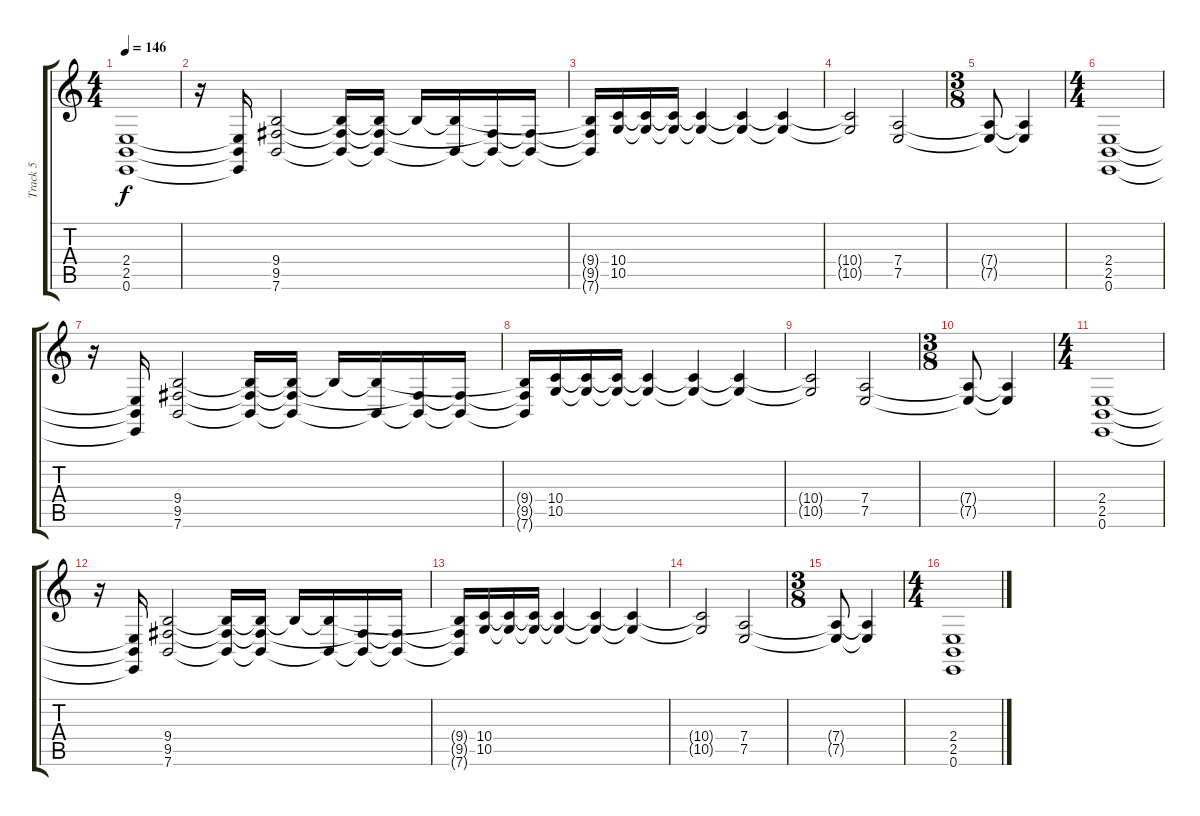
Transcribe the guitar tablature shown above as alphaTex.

\track ("Track 5" "Track 5") {instrument choiraahs}
\staff {score tabs}
\tuning (E4 B3 G3 D3 A2 E2) {hide}
\ts (4 4)
\tempo 146
\clef g2
\ks c
(2.4 2.5 0.6).1{dy f instrument choiraahs} |
r.16 (2.4{t} 2.5{t} 0.6{t}).16 (9.4 9.5 7.6).2 (9.4{t} 9.5{t} 7.6{t}).16 (9.4{t} 9.5{t} 7.6{t}).16 9.4{t}.16 (9.4{t} 7.6{t}).16 (9.5{t} 7.6{t}).16 (9.5{t} 7.6{t}).16 |
(9.4{t} 9.5{t} 7.6{t}).16 (10.4 10.5).16 (10.4{t} 10.5{t}).16 (10.4{t} 10.5{t}).16 (10.4{t} 10.5{t}).4 (10.4{t} 10.5{t}).4 (10.4{t} 10.5{t}).4 |
(10.4{t} 10.5{t}).2 (7.4 7.5).2 |
\ts (3 8)
(7.4{t} 7.5{t}).8 (7.4{t} 7.5{t}).4 |
\ts (4 4)
(2.4 2.5 0.6).1 |
r.16 (2.4{t} 2.5{t} 0.6{t}).16 (9.4 9.5 7.6).2 (9.4{t} 9.5{t} 7.6{t}).16 (9.4{t} 9.5{t} 7.6{t}).16 9.4{t}.16 (9.4{t} 7.6{t}).16 (9.5{t} 7.6{t}).16 (9.5{t} 7.6{t}).16 |
(9.4{t} 9.5{t} 7.6{t}).16 (10.4 10.5).16 (10.4{t} 10.5{t}).16 (10.4{t} 10.5{t}).16 (10.4{t} 10.5{t}).4 (10.4{t} 10.5{t}).4 (10.4{t} 10.5{t}).4 |
(10.4{t} 10.5{t}).2 (7.4 7.5).2 |
\ts (3 8)
(7.4{t} 7.5{t}).8 (7.4{t} 7.5{t}).4 |
\ts (4 4)
(2.4 2.5 0.6).1 |
r.16 (2.4{t} 2.5{t} 0.6{t}).16 (9.4 9.5 7.6).2 (9.4{t} 9.5{t} 7.6{t}).16 (9.4{t} 9.5{t} 7.6{t}).16 9.4{t}.16 (9.4{t} 7.6{t}).16 (9.5{t} 7.6{t}).16 (9.5{t} 7.6{t}).16 |
(9.4{t} 9.5{t} 7.6{t}).16 (10.4 10.5).16 (10.4{t} 10.5{t}).16 (10.4{t} 10.5{t}).16 (10.4{t} 10.5{t}).4 (10.4{t} 10.5{t}).4 (10.4{t} 10.5{t}).4 |
(10.4{t} 10.5{t}).2 (7.4 7.5).2 |
\ts (3 8)
(7.4{t} 7.5{t}).8 (7.4{t} 7.5{t}).4 |
\ts (4 4)
(2.4 2.5 0.6).1
